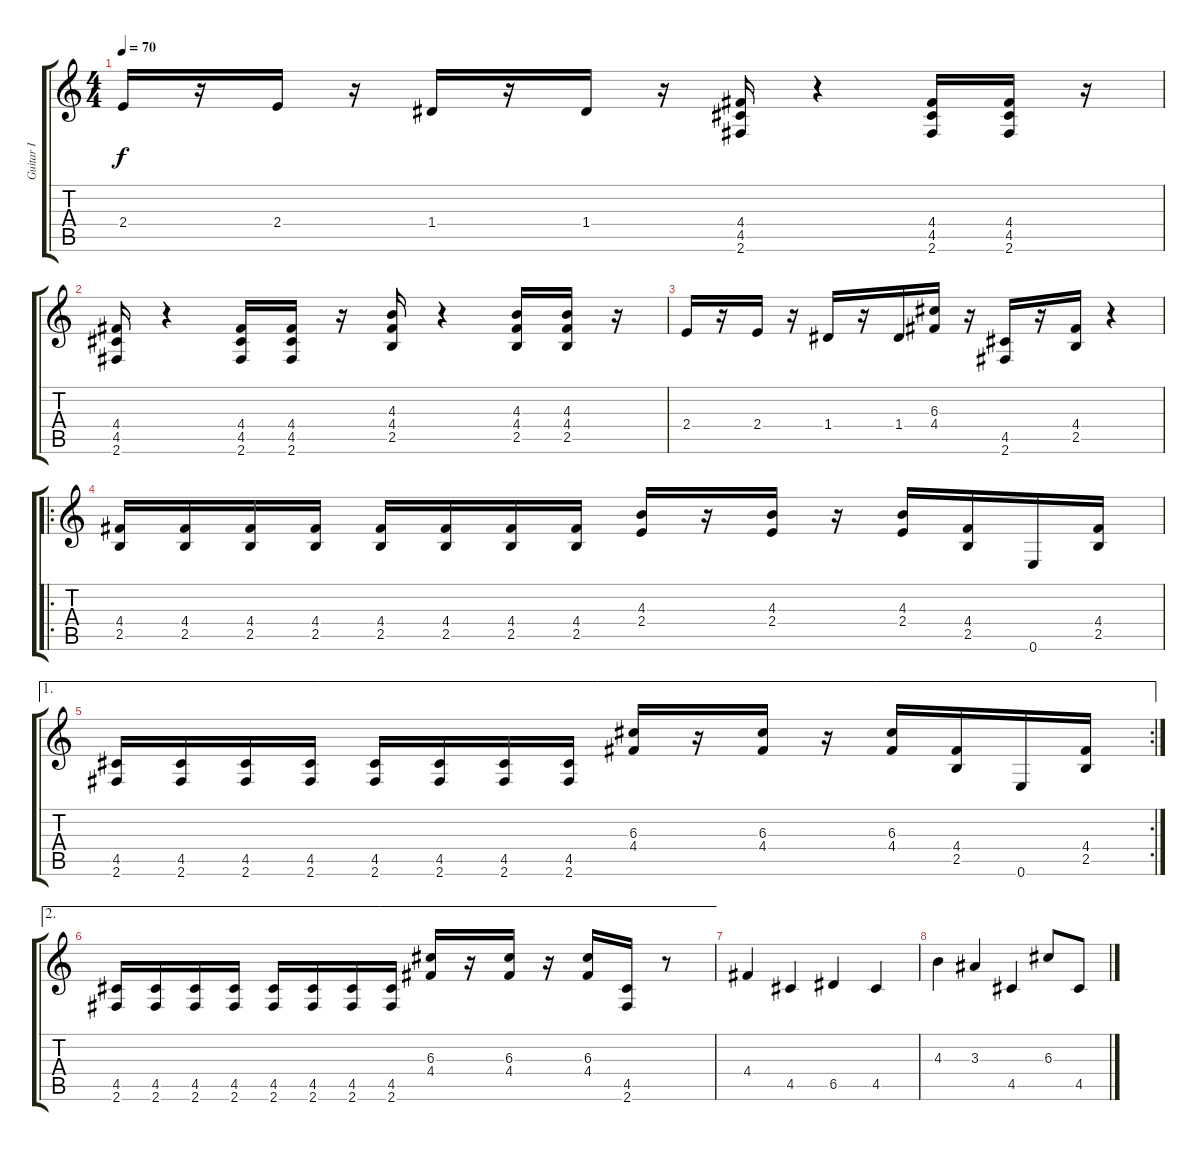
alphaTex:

\track ("Guitar I" "Guitar I") {instrument distortionguitar}
\staff {score tabs}
\tuning (E4 B3 G3 D3 A2 E2) {hide}
\ts (4 4)
\tempo 70
\clef g2
\ks c
2.4.16{dy f} r.16 2.4.16 r.16 1.4.16 r.16 1.4.16 r.16 (4.4 4.5 2.6).16 r.4 (4.4 4.5 2.6).16 (4.4 4.5 2.6).16 r.16 |
(4.4 4.5 2.6).16 r.4 (4.4 4.5 2.6).16 (4.4 4.5 2.6).16 r.16 (4.3 4.4 2.5).16 r.4 (4.3 4.4 2.5).16 (4.3 4.4 2.5).16 r.16 |
2.4.16 r.16 2.4.16 r.16 1.4.16 r.16 1.4.16 (6.3 4.4).16 r.16 (4.5 2.6).16 r.16 (4.4 2.5).16 r.4 |
\ro
(4.4 2.5).16 (4.4 2.5).16 (4.4 2.5).16 (4.4 2.5).16 (4.4 2.5).16 (4.4 2.5).16 (4.4 2.5).16 (4.4 2.5).16 (4.3 2.4).16 r.16 (4.3 2.4).16 r.16 (4.3 2.4).16 (4.4 2.5).16 0.6.16 (4.4 2.5).16 |
\ae 1
\rc 2
(4.5 2.6).16 (4.5 2.6).16 (4.5 2.6).16 (4.5 2.6).16 (4.5 2.6).16 (4.5 2.6).16 (4.5 2.6).16 (4.5 2.6).16 (6.3 4.4).16 r.16 (6.3 4.4).16 r.16 (6.3 4.4).16 (4.4 2.5).16 0.6.16 (4.4 2.5).16 |
\ae 2
(4.5 2.6).16 (4.5 2.6).16 (4.5 2.6).16 (4.5 2.6).16 (4.5 2.6).16 (4.5 2.6).16 (4.5 2.6).16 (4.5 2.6).16 (6.3 4.4).16 r.16 (6.3 4.4).16 r.16 (6.3 4.4).16 (4.5 2.6).16 r.8 |
4.4.4 4.5.4 6.5.4 4.5.4 |
4.3.4 3.3.4 4.5.4 6.3.8 4.5.8
